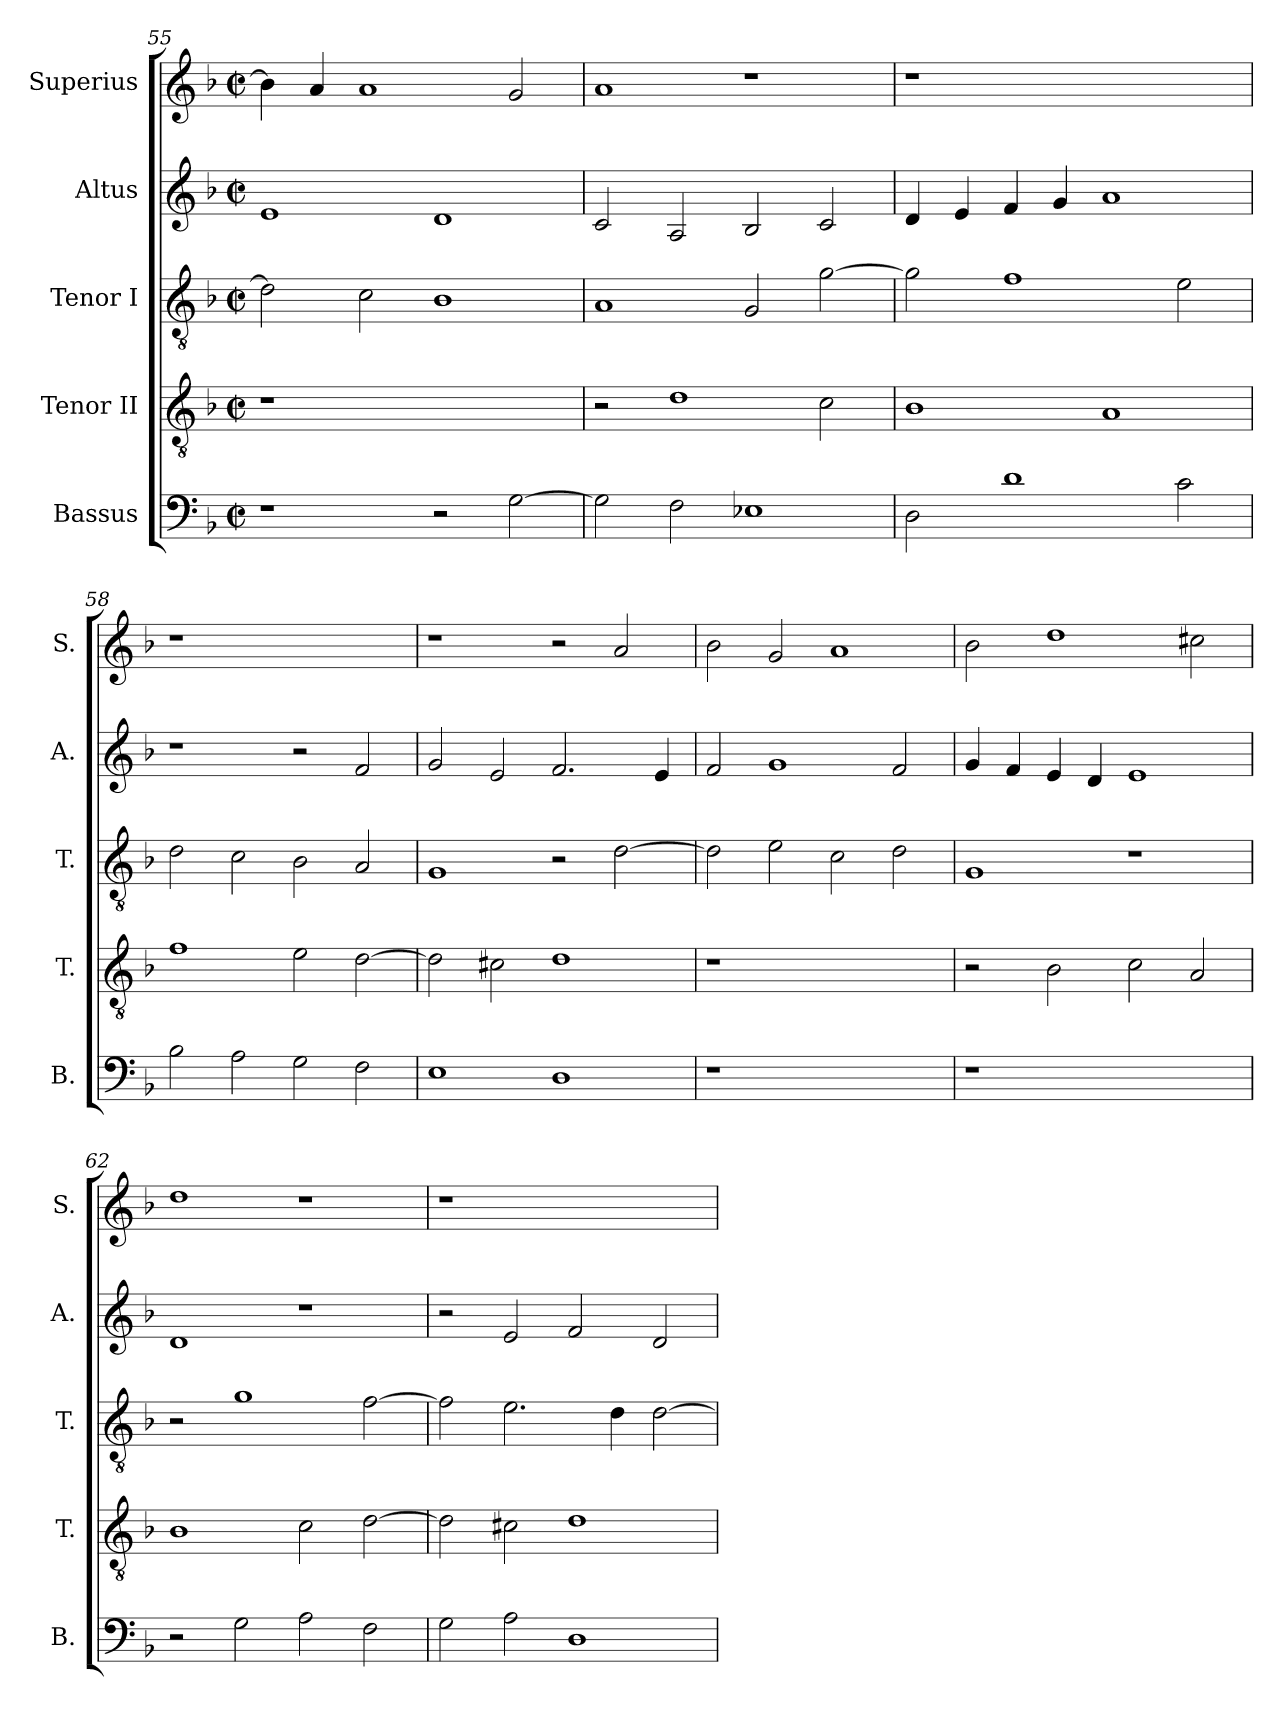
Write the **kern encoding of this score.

**kern	**kern	**kern	**kern	**kern
*part5	*part4	*part3	*part2	*part1
*staff5	*staff4	*staff3	*staff2	*staff1
*I"Bassus	*I"Tenor II	*I"Tenor I	*I"Altus	*I"Superius
*I'B.	*I'T.	*I'T.	*I'A.	*I'S.
*clefF4	*clefGv2	*clefGv2	*clefG2	*clefG2
*	*ITrd7c12	*ITrd7c12	*	*
*k[b-]	*k[b-]	*k[b-]	*k[b-]	*k[b-]
*F:	*F:	*F:	*F:	*F:
*M2/2	*M2/2	*M2/2	*M2/2	*M2/2
*met(c|)	*met(c|)	*met(c|)	*met(c|)	*met(c|)
=55	=55	=55	=55	=55
!	!LO:N:vis=1	!	!	!
1r	1r	2Di\]	1ei	4b-i\]
.	.	.	.	4ai/
.	.	2Ci\	.	1ai
2r	1ryy	1BB-i	1di	.
[>2Gi\	.	.	.	2gi/
=56	=56	=56	=56	=56
2Gi\]	2r	1AAi	2ci/	1ai
2Fi\	1Di	.	2Ai/	.
1E-Xi	.	2GGi/	2B-i/	1r
.	2Ci\	[>2Gi\	2ci/	.
!!LO:LB:g=z
=57	=57	=57	=57	=57
!	!	!	!	!LO:N:vis=1
2Di\	1BB-i	2Gi\]	4di/	1r
.	.	.	4ei/	.
1di	.	1Fi	4fi/	.
.	.	.	4gi/	.
.	1AAi	.	1ai	1ryy
2ci\	.	2Ei\	.	.
=58	=58	=58	=58	=58
!	!	!	!	!LO:N:vis=1
2B-i\	1Fi	2Di\	1r	1r
2Ai\	.	2Ci\	.	.
2Gi\	2Ei\	2BB-i\	2r	1ryy
2Fi\	[>2Di\	2AAi/	2fi/	.
=59	=59	=59	=59	=59
1Ei	2Di\]	1GGi	2gi/	1r
.	2C#Xi\	.	2ei/	.
1Di	1Di	2r	2.fi/	2r
.	.	[>2Di\	.	2ai/
.	.	.	4ei/	.
=60	=60	=60	=60	=60
!LO:N:vis=1	!LO:N:vis=1	!	!	!
1r	1r	2Di\]	2fi/	2b-i\
.	.	2Ei\	1gi	2gi/
1ryy	1ryy	2Ci\	.	1ai
.	.	2Di\	2fi/	.
=61	=61	=61	=61	=61
!LO:N:vis=1	!	!	!	!
1r	2r	1GGi	4gi/	2b-i\
.	.	.	4fi/	.
.	2BB-i\	.	4ei/	1ddi
.	.	.	4di/	.
1ryy	2Ci\	1r	1ei	.
.	2AAi/	.	.	2cc#Xi\
!!LO:PB:g=z
=62	=62	=62	=62	=62
2r	1BB-i	2r	1di	1ddi
2Gi\	.	1Gi	.	.
2Ai\	2Ci\	.	1r	1r
2Fi\	[>2Di\	[>2Fi\	.	.
=63	=63	=63	=63	=63
!	!	!	!	!LO:N:vis=1
2Gi\	2Di\]	2Fi\]	2r	1r
2Ai\	2C#Xi\	2.Ei\	2ei/	.
1Di	1Di	.	2fi/	1ryy
.	.	4Di\	.	.
.	.	[>2Di\	2di/	.
=	=	=	=	=
*-	*-	*-	*-	*-
